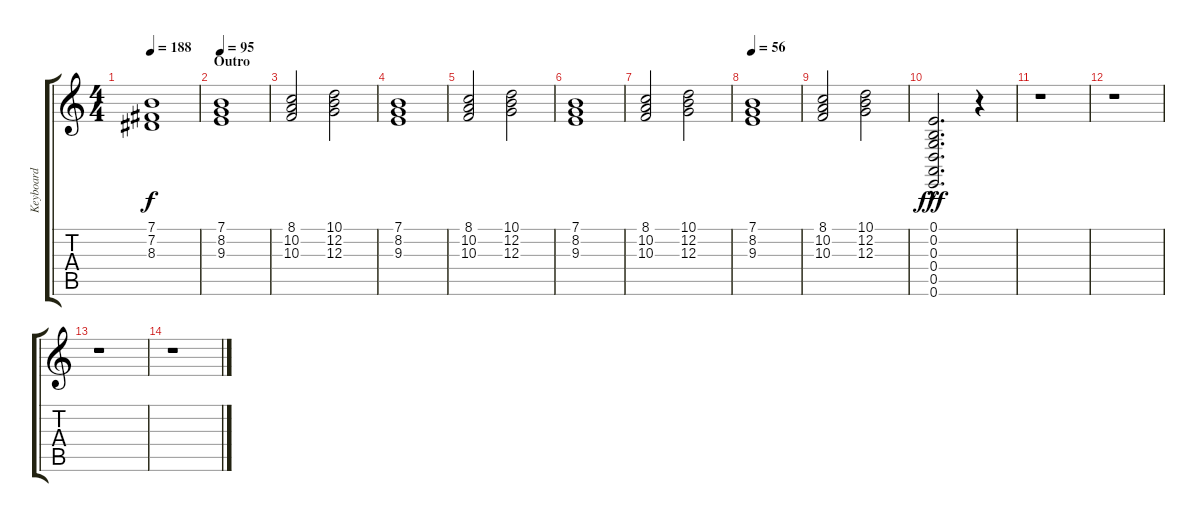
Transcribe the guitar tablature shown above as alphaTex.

\track ("Keyboard" "Keyboard") {instrument synthstrings1}
\staff {score tabs}
\tuning (E4 B3 G3 D3 A2 E2) {hide}
\ts (4 4)
\tempo 188
\clef g2
\ks c
(7.1 7.2 8.3).1{dy f} |
\section ("" "Outro")
\tempo 95
(7.1 8.2 9.3).1 |
(8.1 10.2 10.3).2 (10.1 12.2 12.3).2 |
(7.1 8.2 9.3).1 |
(8.1 10.2 10.3).2 (10.1 12.2 12.3).2 |
(7.1 8.2 9.3).1 |
(8.1 10.2 10.3).2 (10.1 12.2 12.3).2 |
\tempo 56
(7.1 8.2 9.3).1 |
(8.1 10.2 10.3).2 (10.1 12.2 12.3).2 |
(0.1{hac} 0.2{hac} 0.3{hac} 0.4{hac} 0.5{hac} 0.6{hac}).2{d dy fff instrument seashore} r.4 |
r.1 |
r.1 |
r.1 |
r.1
